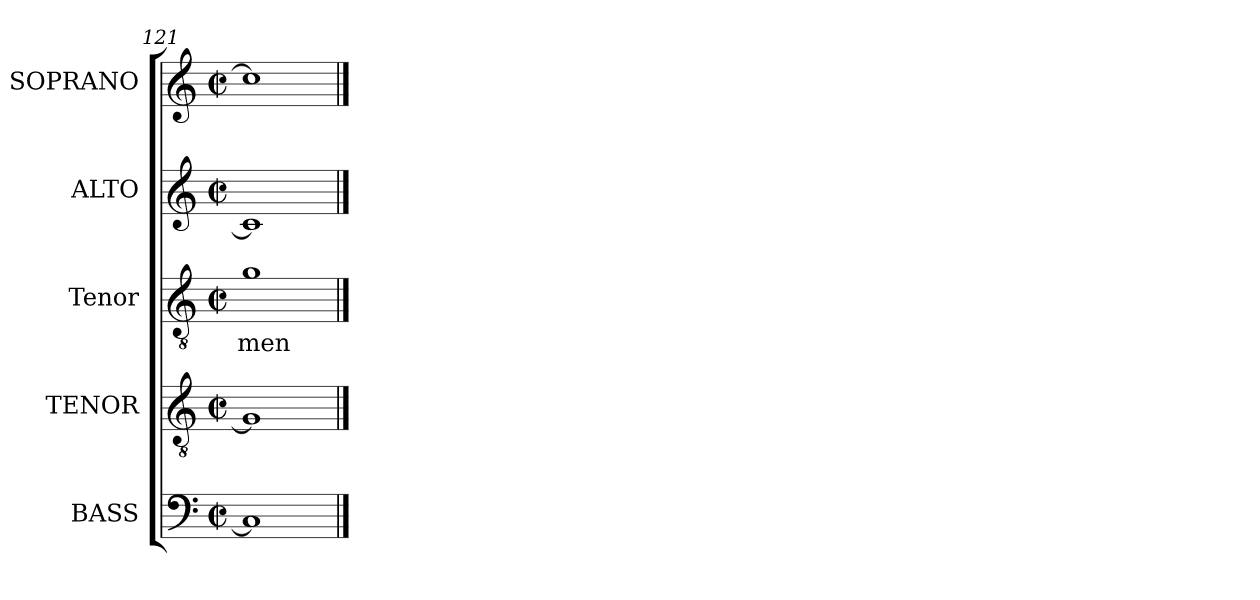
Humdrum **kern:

**kern	**kern	**kern	**text	**kern	**kern
*part5	*part4	*part3	*part3	*part2	*part1
*staff5	*staff4	*staff3	*staff3	*staff2	*staff1
*I"BASS	*I"TENOR	*I"Tenor	*	*I"ALTO	*I"SOPRANO
*I'B.	*I'T.	*I'T.	*	*I'A.	*I'S.
*clefF4	*clefGv2	*clefGv2	*	*clefG2	*clefG2
*	*ITrd7c12	*ITrd7c12	*	*	*
*k[]	*k[]	*k[]	*	*k[]	*k[]
*C:	*C:	*C:	*	*C:	*C:
*M2/2	*M2/2	*M2/2	*	*M2/2	*M2/2
*met(c|)	*met(c|)	*met(c|)	*	*met(c|)	*met(c|)
=121	=121	=121	=121	=121	=121
!	!	!	!LO:LY:b:color=#000000	!	!
1Ci]	1GGi]	1Gi	-men	1ci]	1cci]
==	==	==	==	==	==
*-	*-	*-	*-	*-	*-
